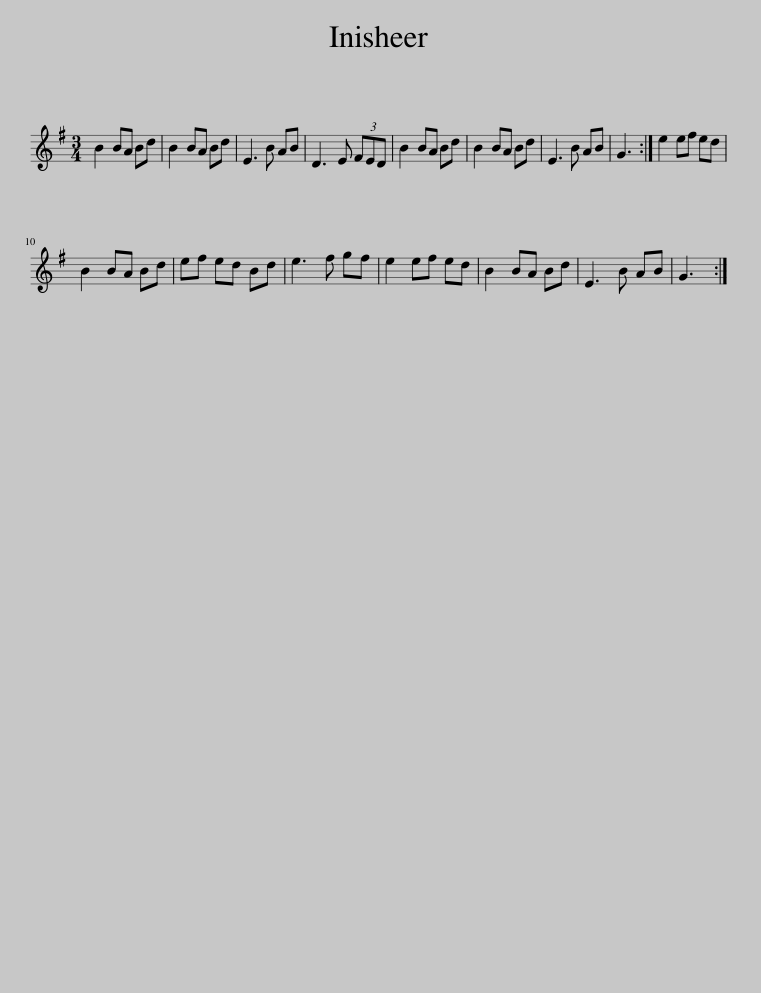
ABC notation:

X:1
L:1/8
M:3/4
I:linebreak $
K:G
V:1 treble
V:1
 B2 BA Bd | B2 BA Bd | E3 B AB | D3 E (3FED | B2 BA Bd | %5
 B2 BA Bd | E3 B AB | G3 :| e2 ef ed |$ B2 BA Bd | %10
 ef ed Bd | e3 f gf | e2 ef ed | B2 BA Bd | E3 B AB | %15
 G3 :| %16
